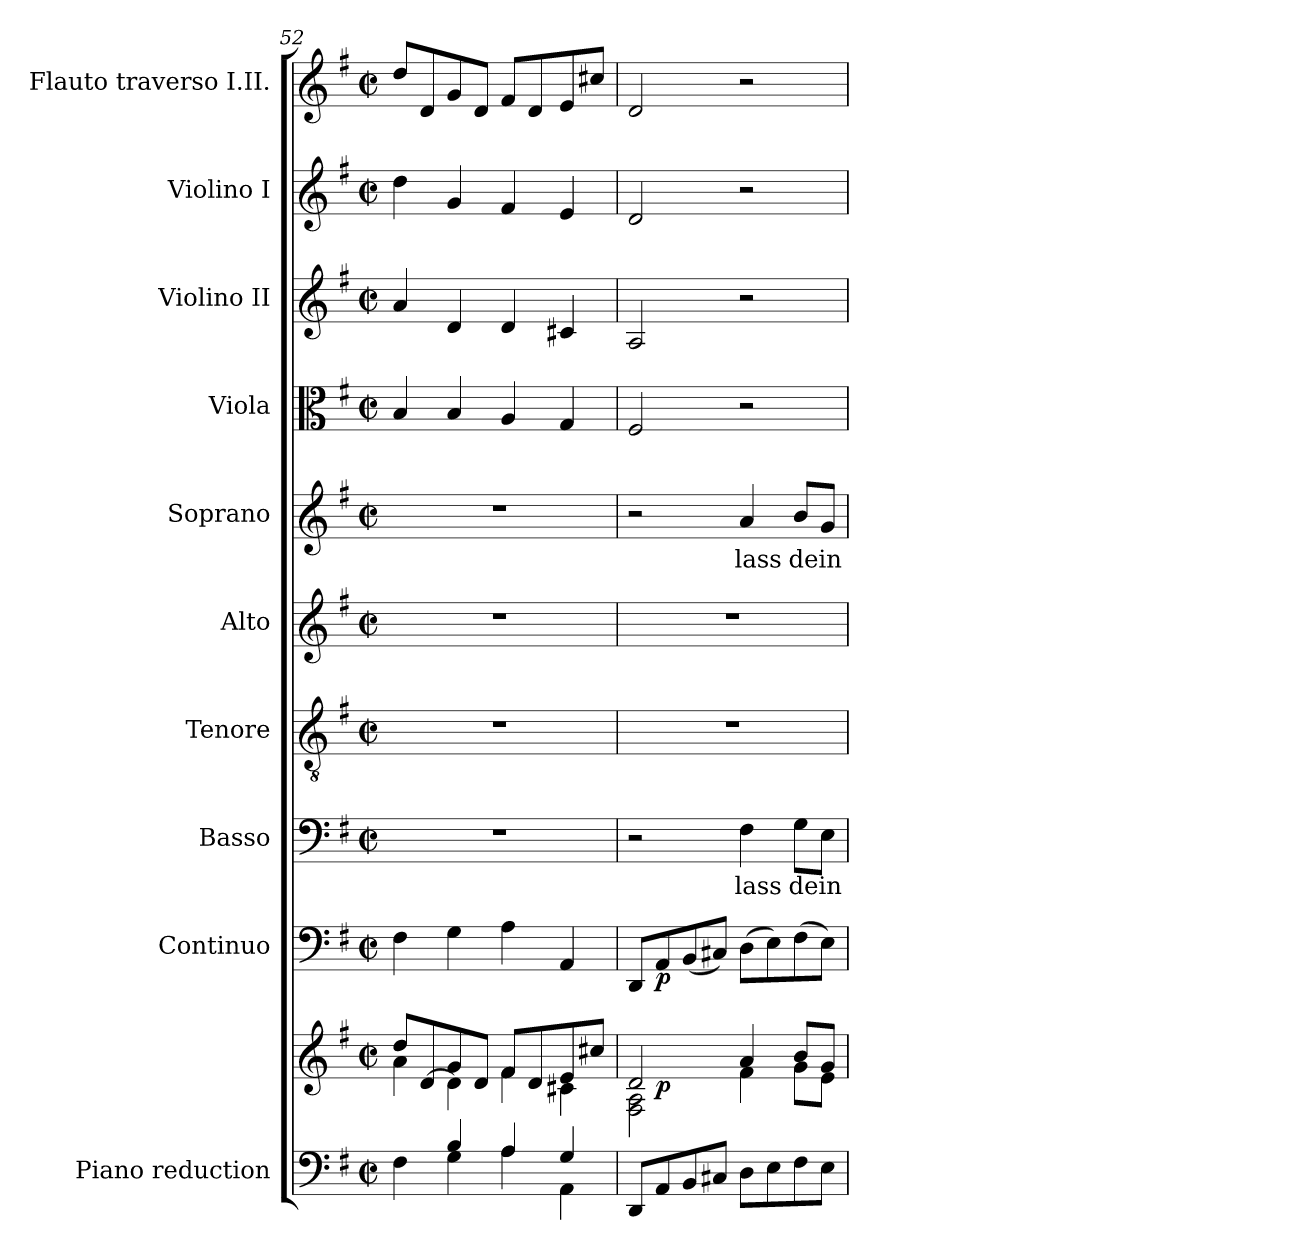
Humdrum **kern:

**kern	**kern	**dynam	**kern	**dynam	**kern	**text	**kern	**kern	**kern	**text	**kern	**kern	**kern	**kern
*part10	*part10	*part10	*part9	*part9	*part8	*part8	*part7	*part6	*part5	*part5	*part4	*part3	*part2	*part1
*staff11	*staff10	*staff10/11	*staff9	*staff9	*staff8	*staff8	*staff7	*staff6	*staff5	*staff5	*staff4	*staff3	*staff2	*staff1
*I"Piano reduction	*	*	*I"Continuo	*	*I"Basso	*	*I"Tenore	*I"Alto	*I"Soprano	*	*I"Viola	*I"Violino II	*I"Violino I	*I"Flauto traverso I.II.
*I'Pno	*	*	*	*	*	*	*	*	*	*	*I'Vla	*I'Vln	*I'Vln	*I'Fl
*clefF4	*clefG2	*	*clefF4	*	*clefF4	*	*clefGv2	*clefG2	*clefG2	*	*clefC3	*clefG2	*clefG2	*clefG2
*k[f#]	*k[f#]	*	*k[f#]	*	*k[f#]	*	*k[f#]	*k[f#]	*k[f#]	*	*k[f#]	*k[f#]	*k[f#]	*k[f#]
*M2/2	*M2/2	*	*M2/2	*	*M2/2	*	*M2/2	*M2/2	*M2/2	*	*M2/2	*M2/2	*M2/2	*M2/2
*met(c|)	*met(c|)	*	*met(c|)	*	*met(c|)	*	*met(c|)	*met(c|)	*met(c|)	*	*met(c|)	*met(c|)	*met(c|)	*met(c|)
=52	=52	=52	=52	=52	=52	=52	=52	=52	=52	=52	=52	=52	=52	=52
*^	*^	*	*	*	*	*	*	*	*	*	*	*	*	*
4ryy	4F#\	8dd/L	4a\	.	4F#\	.	1r	.	1r	1r	1r	.	4B/	4a/	4dd\	8dd/L
.	.	[<8d/	.	.	.	.	.	.	.	.	.	.	.	.	.	8d/
4B/	4G\	8g/	4d\]	.	4G\	.	.	.	.	.	.	.	4B/	4d/	4g/	8g/
.	.	8d/J	.	.	.	.	.	.	.	.	.	.	.	.	.	8d/J
4A/	4A\	8f#/L	4f#\	.	4A\	.	.	.	.	.	.	.	4A/	4d/	4f#/	8f#/L
.	.	8d/	.	.	.	.	.	.	.	.	.	.	.	.	.	8d/
4G/	4AA\	8e/	4c#X\	.	4AA/	.	.	.	.	.	.	.	4G/	4c#X/	4e/	8e/
.	.	8cc#X/J	.	.	.	.	.	.	.	.	.	.	.	.	.	8cc#X/J
*v	*v	*	*	*	*	*	*	*	*	*	*	*	*	*	*	*
!!LO:PB:g=z
=53	=53	=53	=53	=53	=53	=53	=53	=53	=53	=53	=53	=53	=53	=53	=53
*	*	*^	*	*	*	*	*	*	*	*	*	*	*	*	*
8DD/L	2d/	2F#\ 2A\	8ryy	.	8DD/L	.	2r	.	1r	1r	2r	.	2F#/	2A/	2d/	2d/
!	!	!	!	!LO:DY:b	!	!LO:DY:b	!	!	!	!	!	!	!	!	!	!
8AA/	.	.	2..ryy	p	8AA/	p	.	.	.	.	.	.	.	.	.	.
8BB/	.	.	.	.	(8BB/	.	.	.	.	.	.	.	.	.	.	.
8C#X/J	.	.	.	.	8C#X/J)	.	.	.	.	.	.	.	.	.	.	.
!	!	!	!	!	!	!	!	!LO:LY:b	!	!	!	!LO:LY:b	!	!	!	!
8D\L	4a/	4f#\	.	.	(8D\L	.	4F#\	lass	.	.	4a/	lass	2r	2r	2r	2r
8E\	.	.	.	.	8E\)	.	.	.	.	.	.	.	.	.	.	.
!	!	!	!	!	!	!	!	!LO:LY:b	!	!	!	!LO:LY:b	!	!	!	!
8F#\	8b/L	8g\L	.	.	(8F#\	.	8G\L	dein	.	.	8b/L	dein	.	.	.	.
8E\J	8g/J	8e\J	.	.	8E\J)	.	8E\J	.	.	.	8g/J	.	.	.	.	.
*	*v	*v	*v	*	*	*	*	*	*	*	*	*	*	*	*	*
=	=	=	=	=	=	=	=	=	=	=	=	=	=	=
*-	*-	*-	*-	*-	*-	*-	*-	*-	*-	*-	*-	*-	*-	*-
